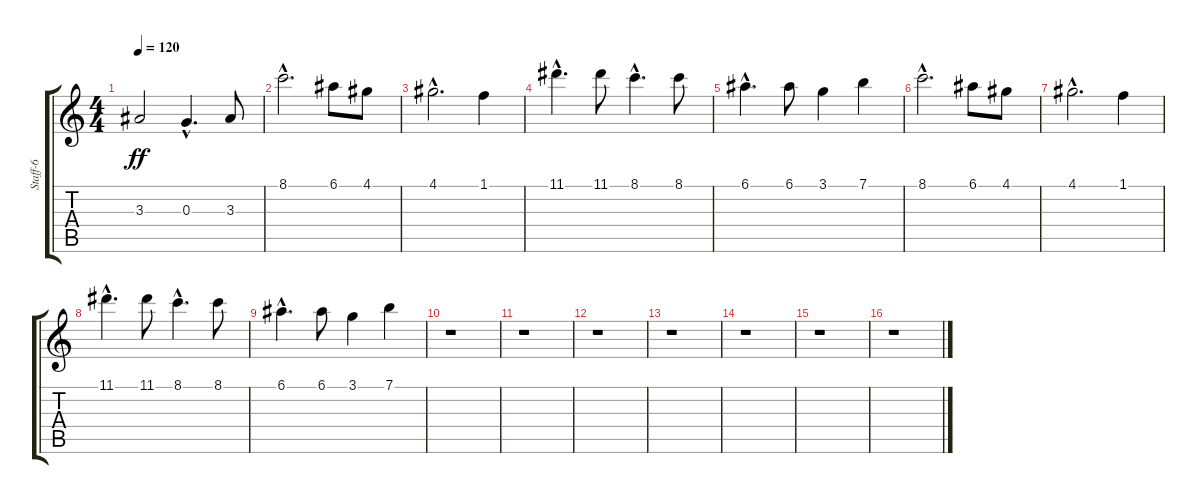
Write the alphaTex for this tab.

\track ("Staff-6" "Staff-6") {instrument distortionguitar}
\staff {score tabs}
\tuning (E4 B3 G3 D3 A2 E2) {hide}
\ts (4 4)
\tempo 120
\clef g2
\ks c
3.3.2{dy ff} 0.3{hac}.4{d} 3.3.8 |
8.1{hac}.2{d} 6.1.8 4.1.8 |
4.1{hac}.2{d} 1.1.4 |
11.1{hac}.4{d} 11.1.8 8.1{hac}.4{d} 8.1.8 |
6.1{hac}.4{d} 6.1.8 3.1.4 7.1.4 |
8.1{hac}.2{d} 6.1.8 4.1.8 |
4.1{hac}.2{d} 1.1.4 |
11.1{hac}.4{d} 11.1.8 8.1{hac}.4{d} 8.1.8 |
6.1{hac}.4{d} 6.1.8 3.1.4 7.1.4 |
r.1 |
r.1 |
r.1 |
r.1 |
r.1 |
r.1 |
r.1
